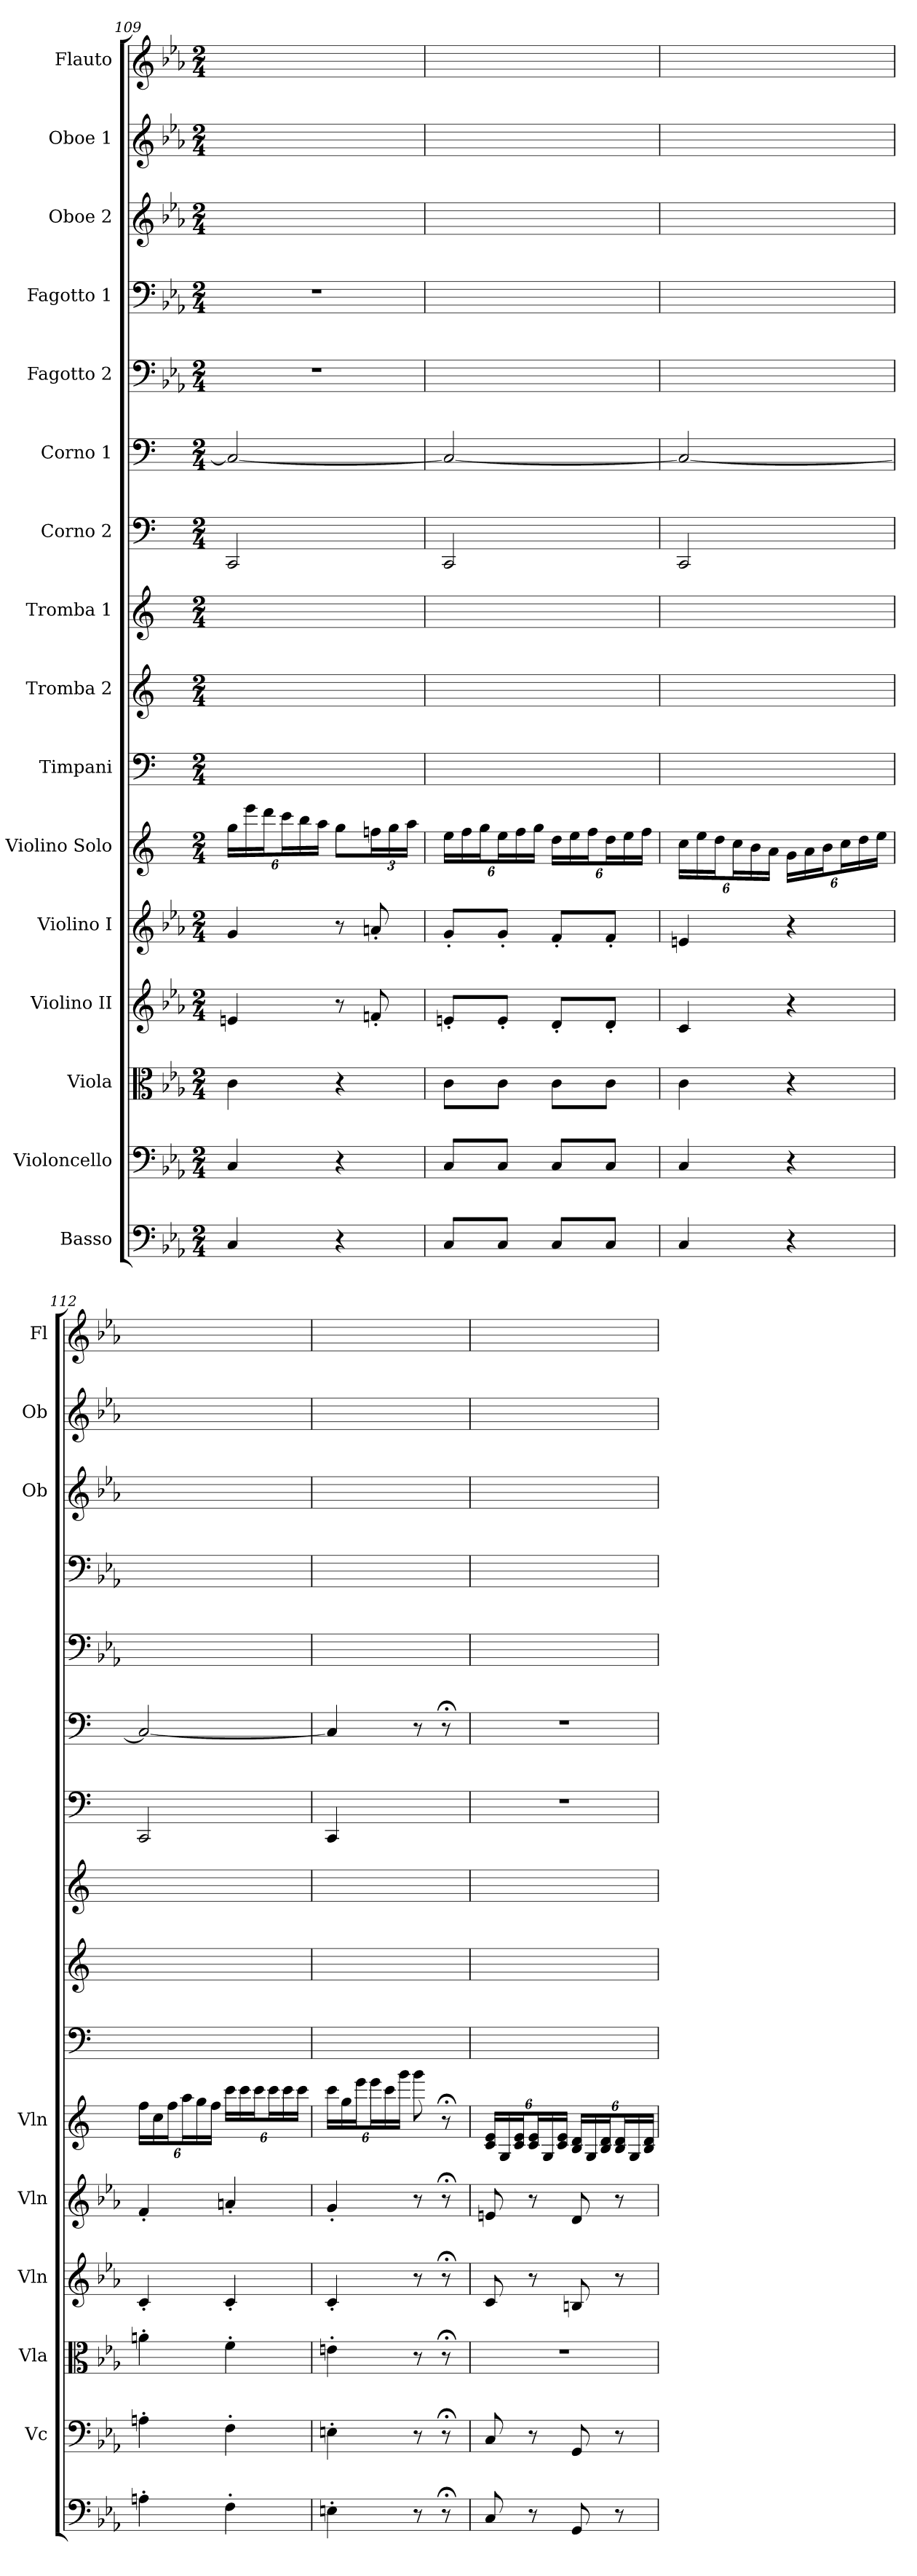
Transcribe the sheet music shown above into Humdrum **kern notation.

**kern	**kern	**kern	**kern	**kern	**kern	**kern	**kern	**kern	**kern	**kern	**kern	**kern	**kern	**kern	**kern
*part16	*part15	*part14	*part13	*part12	*part11	*part10	*part9	*part8	*part7	*part6	*part5	*part4	*part3	*part2	*part1
*staff16	*staff15	*staff14	*staff13	*staff12	*staff11	*staff10	*staff9	*staff8	*staff7	*staff6	*staff5	*staff4	*staff3	*staff2	*staff1
*I"Basso	*I"Violoncello	*I"Viola	*I"Violino II	*I"Violino I	*I"Violino Solo	*I"Timpani	*I"Tromba 2	*I"Tromba 1	*I"Corno 2	*I"Corno 1	*I"Fagotto 2	*I"Fagotto 1	*I"Oboe 2	*I"Oboe 1	*I"Flauto
*	*I'Vc	*I'Vla	*I'Vln	*I'Vln	*I'Vln	*	*	*	*	*	*	*	*I'Ob	*I'Ob	*I'Fl
*clefF4	*clefF4	*clefC3	*clefG2	*clefG2	*clefG2	*clefF4	*clefG2	*clefG2	*clefF4	*clefF4	*clefF4	*clefF4	*clefG2	*clefG2	*clefG2
*ITrd7c12	*	*	*	*	*	*	*ITrd1c2	*ITrd1c2	*ITrd7c12	*ITrd7c12	*	*	*	*	*
*k[b-e-a-]	*k[b-e-a-]	*k[b-e-a-]	*k[b-e-a-]	*k[b-e-a-]	*	*	*	*	*	*	*k[b-e-a-]	*k[b-e-a-]	*k[b-e-a-]	*k[b-e-a-]	*k[b-e-a-]
*M2/4	*M2/4	*M2/4	*M2/4	*M2/4	*M2/4	*M2/4	*M2/4	*M2/4	*M2/4	*M2/4	*M2/4	*M2/4	*M2/4	*M2/4	*M2/4
=109	=109	=109	=109	=109	=109	=109	=109	=109	=109	=109	=109	=109	=109	=109	=109
4CC	4C	4c	4en	4g	24gg\LL	2ryy	2ryy	2ryy	2CCC	2CC_	2r	2r	2ryy	2ryy	2ryy
.	.	.	.	.	24eee\	.	.	.	.	.	.	.	.	.	.
.	.	.	.	.	24ddd\J	.	.	.	.	.	.	.	.	.	.
.	.	.	.	.	24ccc\L	.	.	.	.	.	.	.	.	.	.
.	.	.	.	.	24bb\	.	.	.	.	.	.	.	.	.	.
.	.	.	.	.	24aa\JJ	.	.	.	.	.	.	.	.	.	.
4r	4r	4r	8r	8r	8gg\L	.	.	.	.	.	.	.	.	.	.
.	.	.	8fn'	8an'	24ffn\L	.	.	.	.	.	.	.	.	.	.
.	.	.	.	.	24gg\	.	.	.	.	.	.	.	.	.	.
.	.	.	.	.	24aa\JJ	.	.	.	.	.	.	.	.	.	.
=110	=110	=110	=110	=110	=110	=110	=110	=110	=110	=110	=110	=110	=110	=110	=110
8CC/L	8C/L	8c\L	8en'/L	8g'/L	24ee\LL	2ryy	2ryy	2ryy	2CCC	2CC_	2ryy	2ryy	2ryy	2ryy	2ryy
.	.	.	.	.	24ff\	.	.	.	.	.	.	.	.	.	.
.	.	.	.	.	24gg\J	.	.	.	.	.	.	.	.	.	.
8CC/J	8C/J	8c\J	8e'/J	8g'/J	24ee\L	.	.	.	.	.	.	.	.	.	.
.	.	.	.	.	24ff\	.	.	.	.	.	.	.	.	.	.
.	.	.	.	.	24gg\JJ	.	.	.	.	.	.	.	.	.	.
8CC/L	8C/L	8c\L	8d'/L	8f'/L	24dd\LL	.	.	.	.	.	.	.	.	.	.
.	.	.	.	.	24ee\	.	.	.	.	.	.	.	.	.	.
.	.	.	.	.	24ff\J	.	.	.	.	.	.	.	.	.	.
8CC/J	8C/J	8c\J	8d'/J	8f'/J	24dd\L	.	.	.	.	.	.	.	.	.	.
.	.	.	.	.	24ee\	.	.	.	.	.	.	.	.	.	.
.	.	.	.	.	24ff\JJ	.	.	.	.	.	.	.	.	.	.
=111	=111	=111	=111	=111	=111	=111	=111	=111	=111	=111	=111	=111	=111	=111	=111
4CC	4C	4c	4c	4en	24cc\LL	2ryy	2ryy	2ryy	2CCC	2CC_	2ryy	2ryy	2ryy	2ryy	2ryy
.	.	.	.	.	24ee\	.	.	.	.	.	.	.	.	.	.
.	.	.	.	.	24dd\J	.	.	.	.	.	.	.	.	.	.
.	.	.	.	.	24cc\L	.	.	.	.	.	.	.	.	.	.
.	.	.	.	.	24b\	.	.	.	.	.	.	.	.	.	.
.	.	.	.	.	24a\JJ	.	.	.	.	.	.	.	.	.	.
4r	4r	4r	4r	4r	24g\LL	.	.	.	.	.	.	.	.	.	.
.	.	.	.	.	24a\	.	.	.	.	.	.	.	.	.	.
.	.	.	.	.	24b\J	.	.	.	.	.	.	.	.	.	.
.	.	.	.	.	24cc\L	.	.	.	.	.	.	.	.	.	.
.	.	.	.	.	24dd\	.	.	.	.	.	.	.	.	.	.
.	.	.	.	.	24ee\JJ	.	.	.	.	.	.	.	.	.	.
=112	=112	=112	=112	=112	=112	=112	=112	=112	=112	=112	=112	=112	=112	=112	=112
4AAn'	4An'	4an'	4c'	4f'	24ff\LL	2ryy	2ryy	2ryy	2CCC	2CC_	2ryy	2ryy	2ryy	2ryy	2ryy
.	.	.	.	.	24cc\	.	.	.	.	.	.	.	.	.	.
.	.	.	.	.	24ff\J	.	.	.	.	.	.	.	.	.	.
.	.	.	.	.	24aa\L	.	.	.	.	.	.	.	.	.	.
.	.	.	.	.	24gg\	.	.	.	.	.	.	.	.	.	.
.	.	.	.	.	24ff\JJ	.	.	.	.	.	.	.	.	.	.
4FF'	4F'	4f'	4c'	4an'	24ccc\LL	.	.	.	.	.	.	.	.	.	.
.	.	.	.	.	24ccc\	.	.	.	.	.	.	.	.	.	.
.	.	.	.	.	24ccc\J	.	.	.	.	.	.	.	.	.	.
.	.	.	.	.	24ccc\L	.	.	.	.	.	.	.	.	.	.
.	.	.	.	.	24ccc\	.	.	.	.	.	.	.	.	.	.
.	.	.	.	.	24ccc\JJ	.	.	.	.	.	.	.	.	.	.
=113	=113	=113	=113	=113	=113	=113	=113	=113	=113	=113	=113	=113	=113	=113	=113
4EEn'	4En'	4en'	4c'	4g'	24ccc\LL	2ryy	2ryy	2ryy	4CCC	4CC]	2ryy	2ryy	2ryy	2ryy	2ryy
.	.	.	.	.	24gg\	.	.	.	.	.	.	.	.	.	.
.	.	.	.	.	24eee\J	.	.	.	.	.	.	.	.	.	.
.	.	.	.	.	24eee\L	.	.	.	.	.	.	.	.	.	.
.	.	.	.	.	24ccc\	.	.	.	.	.	.	.	.	.	.
.	.	.	.	.	24ggg\JJ	.	.	.	.	.	.	.	.	.	.
8r	8r	8r	8r	8r	8ggg	.	.	.	4ryy	8r	.	.	.	.	.
8r;<	8r;<	8r;<	8r;<	8r;<	8r;<	.	.	.	.	8r;<	.	.	.	.	.
=114	=114	=114	=114	=114	=114	=114	=114	=114	=114	=114	=114	=114	=114	=114	=114
8CC	8C	2r	8c	8en	24c/ 24e/LL	2ryy	2ryy	2ryy	2r	2r	2ryy	2ryy	2ryy	2ryy	2ryy
.	.	.	.	.	24G/	.	.	.	.	.	.	.	.	.	.
.	.	.	.	.	24c/ 24e/J	.	.	.	.	.	.	.	.	.	.
8r	8r	.	8r	8r	24c/ 24e/L	.	.	.	.	.	.	.	.	.	.
.	.	.	.	.	24G/	.	.	.	.	.	.	.	.	.	.
.	.	.	.	.	24c/ 24e/JJ	.	.	.	.	.	.	.	.	.	.
8GGG	8GG	.	8Bn	8d	24B/ 24d/LL	.	.	.	.	.	.	.	.	.	.
.	.	.	.	.	24G/	.	.	.	.	.	.	.	.	.	.
.	.	.	.	.	24B/ 24d/J	.	.	.	.	.	.	.	.	.	.
8r	8r	.	8r	8r	24B/ 24d/L	.	.	.	.	.	.	.	.	.	.
.	.	.	.	.	24G/	.	.	.	.	.	.	.	.	.	.
.	.	.	.	.	24B/ 24d/JJ	.	.	.	.	.	.	.	.	.	.
=	=	=	=	=	=	=	=	=	=	=	=	=	=	=	=
*-	*-	*-	*-	*-	*-	*-	*-	*-	*-	*-	*-	*-	*-	*-	*-
